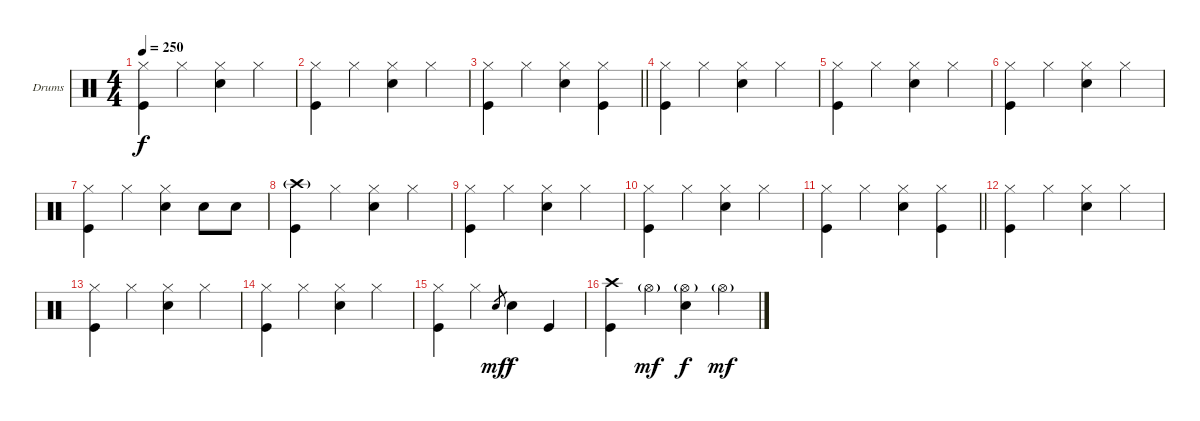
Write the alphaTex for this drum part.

\bracketExtendMode groupsimilarinstruments
\firstSystemTrackNameOrientation horizontal
\otherSystemsTrackNameOrientation horizontal
\track ("Drumkit" "Drums") {instrument percussion}
\staff {score}
\articulation defaults
\ts (4 4)
\tempo 250
\clef neutral
\ks c
("Hi-Hat (closed)" "Kick (hit)").4{dy f} "Hi-Hat (closed)".4 ("Hi-Hat (closed)" "Snare (hit) 2").4 "Hi-Hat (closed)".4 |
("Hi-Hat (closed)" "Kick (hit)").4 "Hi-Hat (closed)".4 ("Hi-Hat (closed)" "Snare (hit) 2").4 "Hi-Hat (closed)".4 |
\barLineRight lightlight
("Hi-Hat (closed)" "Kick (hit)").4 "Hi-Hat (closed)".4 ("Hi-Hat (closed)" "Snare (hit) 2").4 ("Hi-Hat (closed)" "Kick (hit)").4 |
("Hi-Hat (closed)" "Kick (hit)").4 "Hi-Hat (closed)".4 ("Hi-Hat (closed)" "Snare (hit) 2").4 "Hi-Hat (closed)".4 |
("Hi-Hat (closed)" "Kick (hit)").4 "Hi-Hat (closed)".4 ("Hi-Hat (closed)" "Snare (hit) 2").4 "Hi-Hat (closed)".4 |
("Hi-Hat (closed)" "Kick (hit)").4 "Hi-Hat (closed)".4 ("Hi-Hat (closed)" "Snare (hit) 2").4 "Hi-Hat (closed)".4 |
("Hi-Hat (closed)" "Kick (hit)").4 "Hi-Hat (closed)".4 ("Hi-Hat (closed)" "Snare (hit) 2").4 "Snare (hit) 2".8 "Snare (hit) 2".8 |
("Crash high (hit)"{g} "Kick (hit)").4 "Hi-Hat (closed)".4 ("Hi-Hat (closed)" "Snare (hit) 2").4 "Hi-Hat (closed)".4 |
("Hi-Hat (closed)" "Kick (hit)").4 "Hi-Hat (closed)".4 ("Hi-Hat (closed)" "Snare (hit) 2").4 "Hi-Hat (closed)".4 |
("Hi-Hat (closed)" "Kick (hit)").4 "Hi-Hat (closed)".4 ("Hi-Hat (closed)" "Snare (hit) 2").4 "Hi-Hat (closed)".4 |
\barLineRight lightlight
("Hi-Hat (closed)" "Kick (hit)").4 "Hi-Hat (closed)".4 ("Hi-Hat (closed)" "Snare (hit) 2").4 ("Hi-Hat (closed)" "Kick (hit)").4 |
("Hi-Hat (closed)" "Kick (hit)").4 "Hi-Hat (closed)".4 ("Hi-Hat (closed)" "Snare (hit) 2").4 "Hi-Hat (closed)".4 |
("Hi-Hat (closed)" "Kick (hit)").4 "Hi-Hat (closed)".4 ("Hi-Hat (closed)" "Snare (hit) 2").4 "Hi-Hat (closed)".4 |
("Hi-Hat (closed)" "Kick (hit)").4 "Hi-Hat (closed)".4 ("Hi-Hat (closed)" "Snare (hit) 2").4 "Hi-Hat (closed)".4 |
("Hi-Hat (closed)" "Kick (hit)").4 "Hi-Hat (closed)".4 "Snare (hit) 2".8{gr dy mf} "Snare (hit) 2".4{dy f} "Kick (hit)".4 |
("Crash high (hit)" "Kick (hit)").4 "Hi-Hat (open)"{g}.4{dy mf} ("Hi-Hat (open)"{g} "Snare (hit) 2").4{dy f} "Hi-Hat (open)"{g}.4{dy mf}
